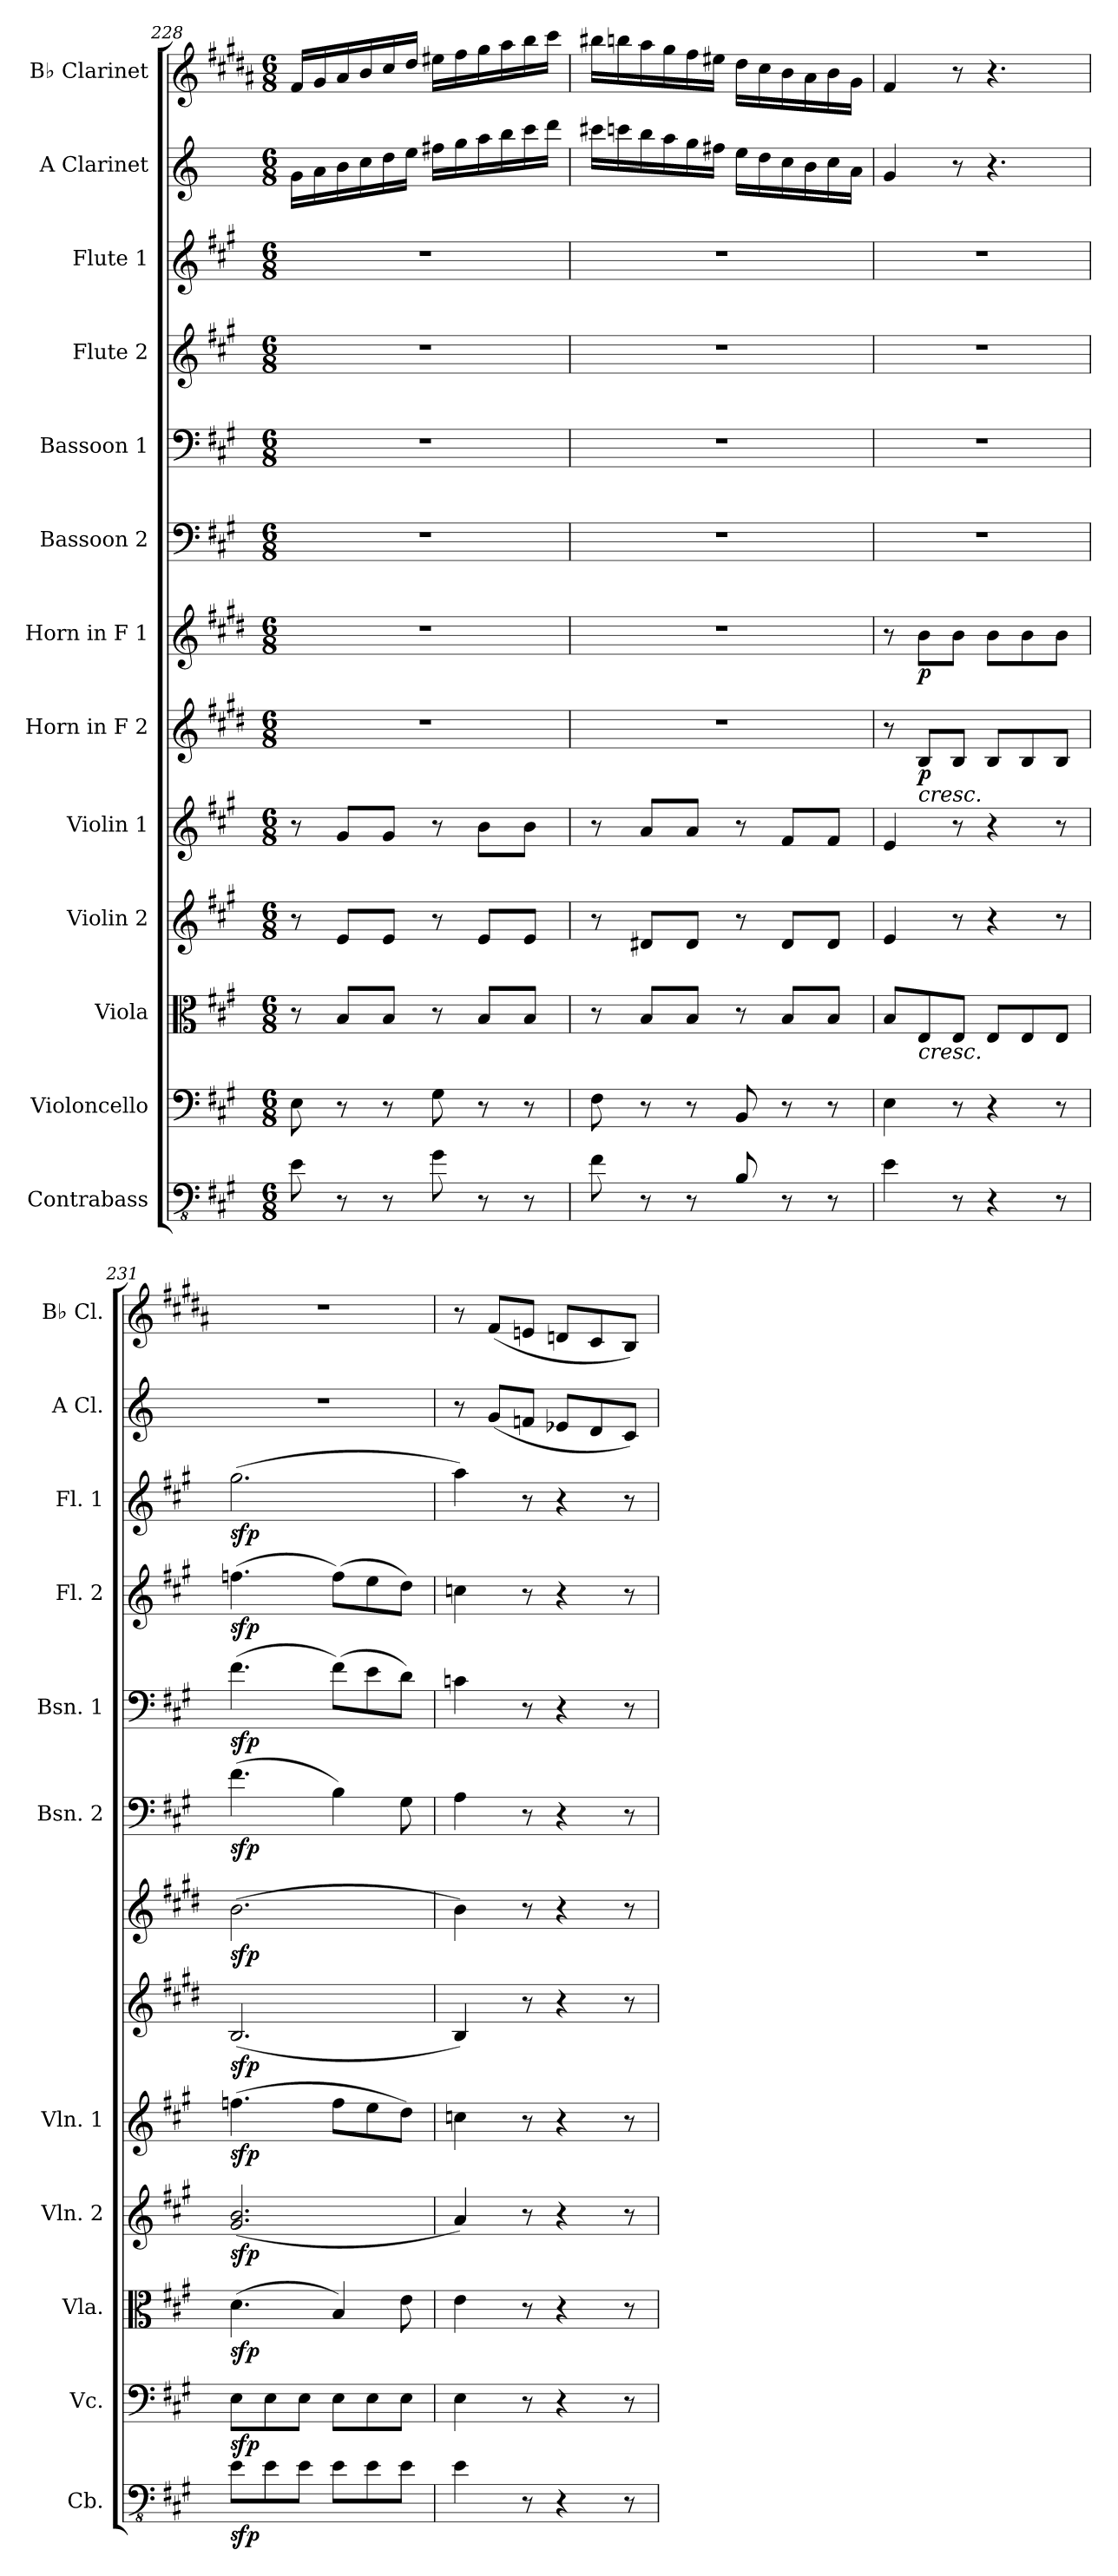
**kern	**dynam	**kern	**dynam	**kern	**dynam	**kern	**dynam	**kern	**dynam	**kern	**dynam	**kern	**dynam	**kern	**dynam	**kern	**dynam	**kern	**dynam	**kern	**dynam	**kern	**kern
*part13	*part13	*part12	*part12	*part11	*part11	*part10	*part10	*part9	*part9	*part8	*part8	*part7	*part7	*part6	*part6	*part5	*part5	*part4	*part4	*part3	*part3	*part2	*part1
*staff13	*staff13	*staff12	*staff12	*staff11	*staff11	*staff10	*staff10	*staff9	*staff9	*staff8	*staff8	*staff7	*staff7	*staff6	*staff6	*staff5	*staff5	*staff4	*staff4	*staff3	*staff3	*staff2	*staff1
*I"Contrabass	*	*I"Violoncello	*	*I"Viola	*	*I"Violin 2	*	*I"Violin 1	*	*I"Horn in F 2	*	*I"Horn in F 1	*	*I"Bassoon 2	*	*I"Bassoon 1	*	*I"Flute 2	*	*I"Flute 1	*	*I"A Clarinet	*I"B♭ Clarinet
*I'Cb.	*	*I'Vc.	*	*I'Vla.	*	*I'Vln. 2	*	*I'Vln. 1	*	*	*	*	*	*I'Bsn. 2	*	*I'Bsn. 1	*	*I'Fl. 2	*	*I'Fl. 1	*	*I'A Cl.	*I'B♭ Cl.
!!LO:PB:g=z
*clefFv4	*	*clefF4	*	*clefC3	*	*clefG2	*	*clefG2	*	*clefG2	*	*clefG2	*	*clefF4	*	*clefF4	*	*clefG2	*	*clefG2	*	*clefG2	*clefG2
*ITrd7c12	*	*	*	*	*	*	*	*	*	*ITrd4c7	*	*ITrd4c7	*	*	*	*	*	*	*	*	*	*ITrd2c3	*ITrd1c2
*k[f#c#g#]	*	*k[f#c#g#]	*	*k[f#c#g#]	*	*k[f#c#g#]	*	*k[f#c#g#]	*	*k[f#c#g#]	*	*k[f#c#g#]	*	*k[f#c#g#]	*	*k[f#c#g#]	*	*k[f#c#g#]	*	*k[f#c#g#]	*	*k[f#c#g#]	*k[f#c#g#]
*M6/8	*	*M6/8	*	*M6/8	*	*M6/8	*	*M6/8	*	*M6/8	*	*M6/8	*	*M6/8	*	*M6/8	*	*M6/8	*	*M6/8	*	*M6/8	*M6/8
=228	=228	=228	=228	=228	=228	=228	=228	=228	=228	=228	=228	=228	=228	=228	=228	=228	=228	=228	=228	=228	=228	=228	=228
8EE\	.	8E\	.	8r	.	8r	.	8r	.	2.r	.	2.r	.	2.r	.	2.r	.	2.r	.	2.r	.	16e\LL	16e/LL
.	.	.	.	.	.	.	.	.	.	.	.	.	.	.	.	.	.	.	.	.	.	16f#\	16f#/
8r	.	8r	.	8B/L	.	8e/L	.	8g#/L	.	.	.	.	.	.	.	.	.	.	.	.	.	16g#\	16g#/
.	.	.	.	.	.	.	.	.	.	.	.	.	.	.	.	.	.	.	.	.	.	16a\	16a/
8r	.	8r	.	8B/J	.	8e/J	.	8g#/J	.	.	.	.	.	.	.	.	.	.	.	.	.	16b\	16b/
.	.	.	.	.	.	.	.	.	.	.	.	.	.	.	.	.	.	.	.	.	.	16cc#\JJ	16cc#/JJ
8GG#\	.	8G#\	.	8r	.	8r	.	8r	.	.	.	.	.	.	.	.	.	.	.	.	.	16dd#X\LL	16dd#X\LL
.	.	.	.	.	.	.	.	.	.	.	.	.	.	.	.	.	.	.	.	.	.	16ee\	16ee\
8r	.	8r	.	8B/L	.	8e/L	.	8b\L	.	.	.	.	.	.	.	.	.	.	.	.	.	16ff#\	16ff#\
.	.	.	.	.	.	.	.	.	.	.	.	.	.	.	.	.	.	.	.	.	.	16gg#\	16gg#\
8r	.	8r	.	8B/J	.	8e/J	.	8b\J	.	.	.	.	.	.	.	.	.	.	.	.	.	16aa\	16aa\
.	.	.	.	.	.	.	.	.	.	.	.	.	.	.	.	.	.	.	.	.	.	16bb\JJ	16bb\JJ
=229	=229	=229	=229	=229	=229	=229	=229	=229	=229	=229	=229	=229	=229	=229	=229	=229	=229	=229	=229	=229	=229	=229	=229
8FF#\	.	8F#\	.	8r	.	8r	.	8r	.	2.r	.	2.r	.	2.r	.	2.r	.	2.r	.	2.r	.	16aa#X\LL	16aa#X\LL
.	.	.	.	.	.	.	.	.	.	.	.	.	.	.	.	.	.	.	.	.	.	16aan\	16aan\
8r	.	8r	.	8B/L	.	8d#X/L	.	8a/L	.	.	.	.	.	.	.	.	.	.	.	.	.	16gg#\	16gg#\
.	.	.	.	.	.	.	.	.	.	.	.	.	.	.	.	.	.	.	.	.	.	16ff#\	16ff#\
8r	.	8r	.	8B/J	.	8d#/J	.	8a/J	.	.	.	.	.	.	.	.	.	.	.	.	.	16ee\	16ee\
.	.	.	.	.	.	.	.	.	.	.	.	.	.	.	.	.	.	.	.	.	.	16dd#X\JJ	16dd#X\JJ
8BBB/	.	8BB/	.	8r	.	8r	.	8r	.	.	.	.	.	.	.	.	.	.	.	.	.	16cc#\LL	16cc#\LL
.	.	.	.	.	.	.	.	.	.	.	.	.	.	.	.	.	.	.	.	.	.	16b\	16b\
8r	.	8r	.	8B/L	.	8d#/L	.	8f#/L	.	.	.	.	.	.	.	.	.	.	.	.	.	16a\	16a\
.	.	.	.	.	.	.	.	.	.	.	.	.	.	.	.	.	.	.	.	.	.	16g#\	16g#\
8r	.	8r	.	8B/J	.	8d#/J	.	8f#/J	.	.	.	.	.	.	.	.	.	.	.	.	.	16a\	16a\
.	.	.	.	.	.	.	.	.	.	.	.	.	.	.	.	.	.	.	.	.	.	16f#\JJ	16f#\JJ
=230	=230	=230	=230	=230	=230	=230	=230	=230	=230	=230	=230	=230	=230	=230	=230	=230	=230	=230	=230	=230	=230	=230	=230
4EE\	.	4E\	.	8B/L	.	4e/	.	4e/	.	8r	.	8r	.	2.r	.	2.r	.	2.r	.	2.r	.	4e/	4e/
!	!	!	!	!	!	!	!	!	!	!LO:TX:b:i:t=cresc.	!	!	!	!	!	!	!	!	!	!	!	!	!
!	!	!	!	!LO:TX:b:i:t=cresc.	!	!	!	!	!	!	!	!	!	!	!	!	!	!	!	!	!	!	!
!	!	!	!	!	!	!	!	!	!	!	!LO:DY:b	!	!LO:DY:b	!	!	!	!	!	!	!	!	!	!
.	.	.	.	8E/	.	.	.	.	.	8E/L	p	8e\L	p	.	.	.	.	.	.	.	.	.	.
8r	.	8r	.	8E/J	.	8r	.	8r	.	8E/J	.	8e\J	.	.	.	.	.	.	.	.	.	8r	8r
4r	.	4r	.	8E/L	.	4r	.	4r	.	8E/L	.	8e\L	.	.	.	.	.	.	.	.	.	4.r	4.r
.	.	.	.	8E/	.	.	.	.	.	8E/	.	8e\	.	.	.	.	.	.	.	.	.	.	.
8r	.	8r	.	8E/J	.	8r	.	8r	.	8E/J	.	8e\J	.	.	.	.	.	.	.	.	.	.	.
=231	=231	=231	=231	=231	=231	=231	=231	=231	=231	=231	=231	=231	=231	=231	=231	=231	=231	=231	=231	=231	=231	=231	=231
!	!LO:DY:b	!	!LO:DY:b	!	!LO:DY:b	!	!LO:DY:b	!	!LO:DY:b	!	!LO:DY:b	!	!LO:DY:b	!	!LO:DY:b	!	!LO:DY:b	!	!LO:DY:b	!	!LO:DY:b	!	!
8EE\L	sfp	8E\L	sfp	(>4.d\	sfp	(<2.g#/ 2.b/	sfp	(>4.ffn\	sfp	(<2.E/	sfp	(>2.e\	sfp	(>4.f#\	sfp	(>4.f#\	sfp	(>4.ffn\	sfp	(>2.gg#\	sfp	2.r	2.r
8EE\	.	8E\	.	.	.	.	.	.	.	.	.	.	.	.	.	.	.	.	.	.	.	.	.
8EE\J	.	8E\J	.	.	.	.	.	.	.	.	.	.	.	.	.	.	.	.	.	.	.	.	.
8EE\L	.	8E\L	.	4B/)	.	.	.	8ff\L	.	.	.	.	.	4B\)	.	(>8f#\L)	.	(>8ff\L)	.	.	.	.	.
8EE\	.	8E\	.	.	.	.	.	8ee\	.	.	.	.	.	.	.	8e\	.	8ee\	.	.	.	.	.
8EE\J	.	8E\J	.	8e\	.	.	.	8dd\J)	.	.	.	.	.	8G#\	.	8d\J)	.	8dd\J)	.	.	.	.	.
!!LO:PB:g=z
=232	=232	=232	=232	=232	=232	=232	=232	=232	=232	=232	=232	=232	=232	=232	=232	=232	=232	=232	=232	=232	=232	=232	=232
4EE\	.	4E\	.	4e\	.	4a/)	.	4ccn\	.	4E/)	.	4e\)	.	4A\	.	4cn\	.	4ccn\	.	4aa\)	.	8r	8r
.	.	.	.	.	.	.	.	.	.	.	.	.	.	.	.	.	.	.	.	.	.	(<8e/L	(<8e/L
8r	.	8r	.	8r	.	8r	.	8r	.	8r	.	8r	.	8r	.	8r	.	8r	.	8r	.	8dn/J	8dn/J
4r	.	4r	.	4r	.	4r	.	4r	.	4r	.	4r	.	4r	.	4r	.	4r	.	4r	.	8cn/L	8cn/L
.	.	.	.	.	.	.	.	.	.	.	.	.	.	.	.	.	.	.	.	.	.	8B/	8B/
8r	.	8r	.	8r	.	8r	.	8r	.	8r	.	8r	.	8r	.	8r	.	8r	.	8r	.	8A/J)	8A/J)
=	=	=	=	=	=	=	=	=	=	=	=	=	=	=	=	=	=	=	=	=	=	=	=
*-	*-	*-	*-	*-	*-	*-	*-	*-	*-	*-	*-	*-	*-	*-	*-	*-	*-	*-	*-	*-	*-	*-	*-
